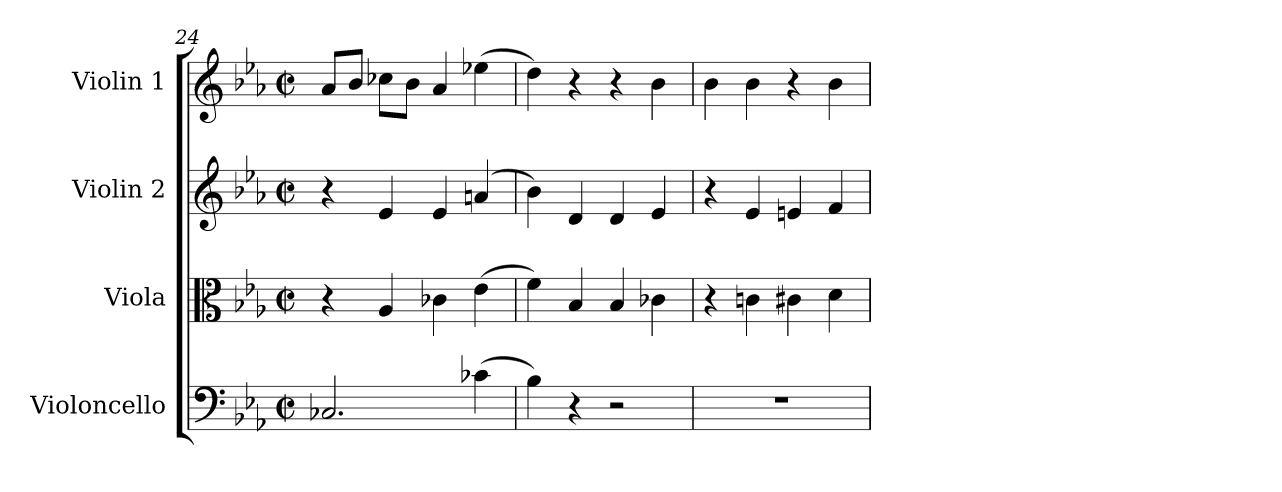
**kern	**kern	**kern	**kern
*part4	*part3	*part2	*part1
*staff4	*staff3	*staff2	*staff1
*I"Violoncello	*I"Viola	*I"Violin 2	*I"Violin 1
*I'Vc	*I'Vla	*I'Vln	*I'Vln
!!LO:LB:g=z
*clefF4	*clefC3	*clefG2	*clefG2
*k[b-e-a-]	*k[b-e-a-]	*k[b-e-a-]	*k[b-e-a-]
*M2/2	*M2/2	*M2/2	*M2/2
*met(c|)	*met(c|)	*met(c|)	*met(c|)
=24	=24	=24	=24
2.C-X/	4r	4r	8a-/L
.	.	.	8b-/J
.	4A-/	4e-/	8cc-X\L
.	.	.	8b-\J
.	4c-X\	4e-/	4a-/
(4c-X\	(4e-\	(4an/	(4ee-X\
=25	=25	=25	=25
4B-\)	4f\)	4b-\)	4dd\)
4r	4B-/	4d/	4r
2r	4B-/	4d/	4r
.	4c-X\	4e-/	4b-\
=26	=26	=26	=26
1r	4r	4r	4b-\
.	4cn\	4e-/	4b-\
.	4c#X\	4en/	4r
.	4d\	4f/	4b-\
=	=	=	=
*-	*-	*-	*-
